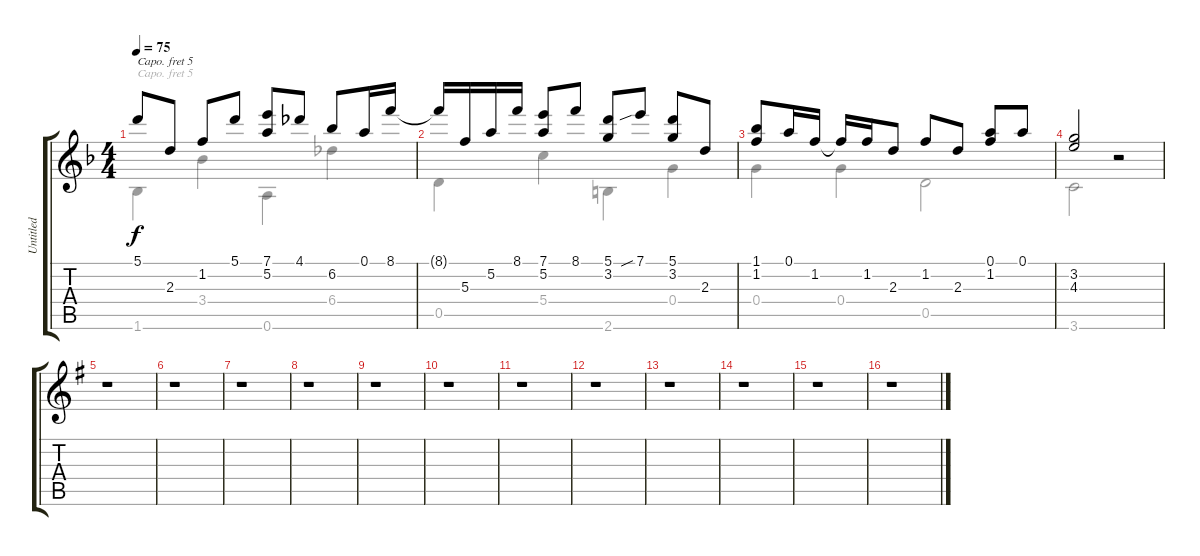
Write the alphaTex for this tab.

\track ("Untitled" "Untitled") {instrument acousticguitarnylon}
\staff {score tabs}
\capo 5
\tuning (E4 B3 G3 D3 A2 E2) {hide}
\voice
\ts (4 4)
\tempo 75
\clef g2
\ks f
5.1.8{dy f} 2.3.8 1.2.8 5.1.8 (7.1 5.2).8 4.1.8 6.2.8 0.1.16 8.1.16 |
8.1{t}.16 5.3.16 5.2.16 8.1.16 (7.1 5.2).8 8.1.8 (5.1 3.2).8 7.1{sib}.8 (5.1 3.2).8 2.3.8 |
(1.1 1.2).8 0.1.16 1.2.16 1.2{t}.16 1.2.16 2.3.8 1.2.8 2.3.8 (0.1 1.2).8 0.1.8 |
(3.2 4.3).2 r.2 |
\ks g
r.1 |
r.1 |
r.1 |
r.1 |
r.1 |
r.1 |
r.1 |
r.1 |
r.1 |
r.1 |
r.1 |
r.1
\voice
\clef g2
\ottava regular
\simile none
\ks f
1.6.4{dy f} 3.4.4 0.6.4 6.4.4 |
0.5.4 5.4.4 2.6.4 0.4.4 |
0.4.4 0.4.4 0.5.2 |
3.6.2 |
\ks g
|
|
|
|
|
|
|
|
|
|
|
